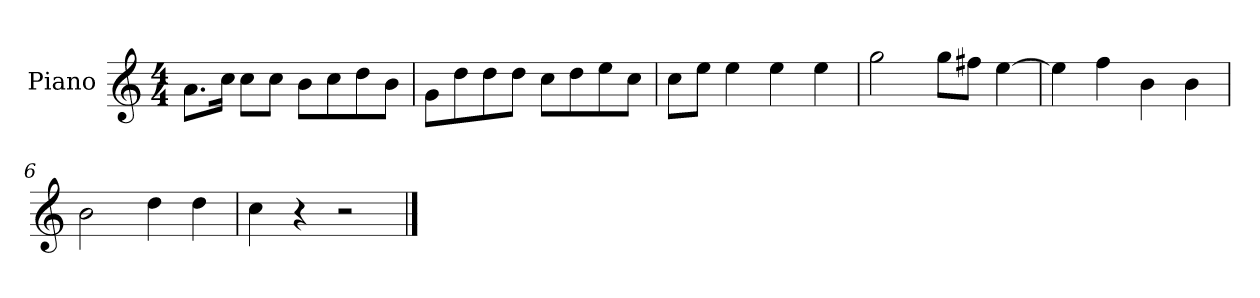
**kern
*part1
*staff1
*I"Piano
*I'P-no
*clefG2
*k[]
*M4/4
*MM90
=1
8.a\L
16cc\Jk
8cc\L
8cc\J
8b\L
8cc\
8dd\
8b\J
=2
8g\L
8dd\
8dd\
8dd\J
8cc\L
8dd\
8ee\
8cc\J
=3
8cc\L
8ee\J
4ee\
4ee\
4ee\
=4
2gg\
8gg\L
8ff#X\J
[4ee\
=5
4ee\]
4ff\
4b\
4b\
=6
2b\
4dd\
4dd\
=7
4cc\
4r
2r
==
*-
